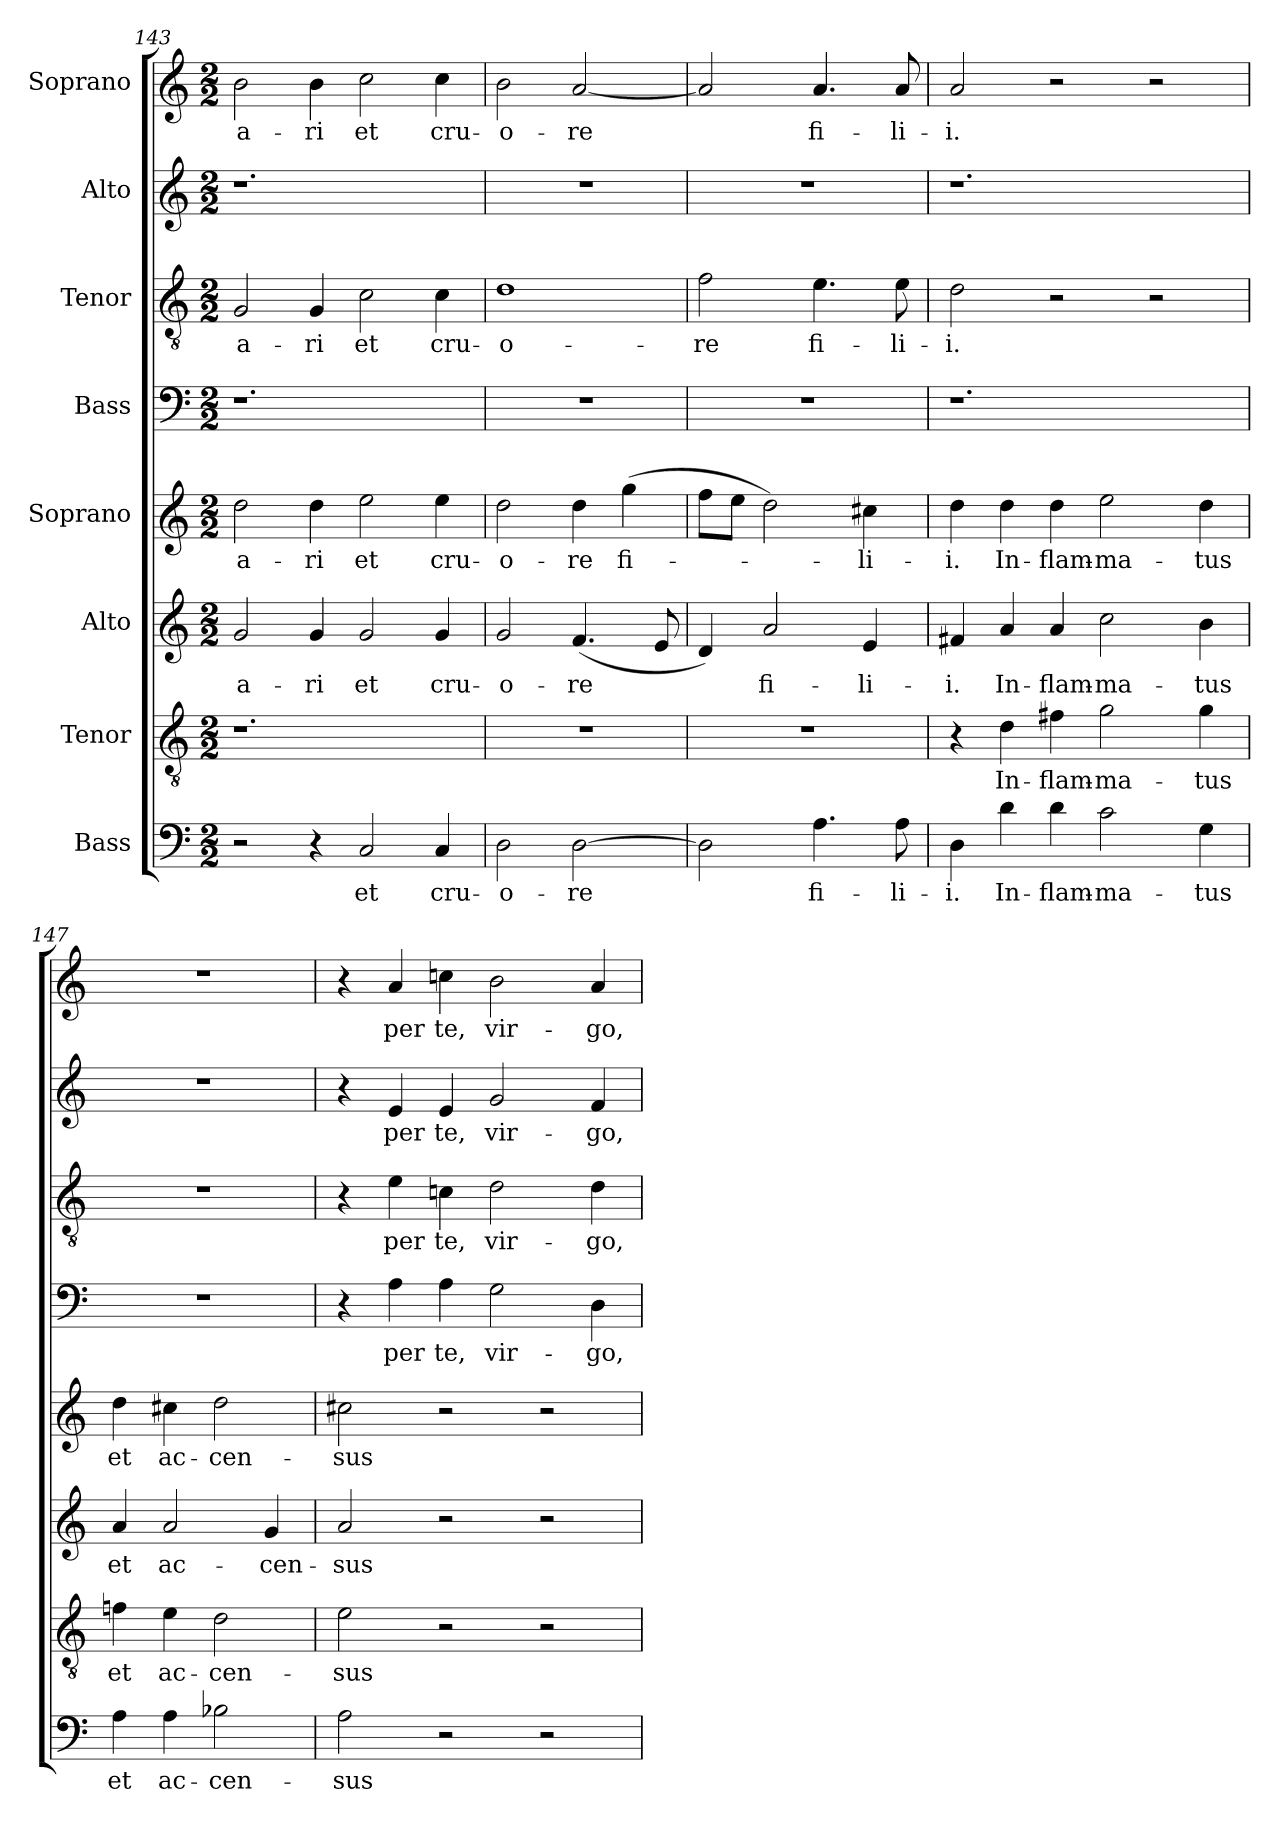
**kern	**text	**kern	**text	**kern	**text	**kern	**text	**kern	**text	**kern	**text	**kern	**text	**kern	**text
*part8	*part8	*part7	*part7	*part6	*part6	*part5	*part5	*part4	*part4	*part3	*part3	*part2	*part2	*part1	*part1
*staff8	*staff8	*staff7	*staff7	*staff6	*staff6	*staff5	*staff5	*staff4	*staff4	*staff3	*staff3	*staff2	*staff2	*staff1	*staff1
*I"Bass	*	*I"Tenor	*	*I"Alto	*	*I"Soprano	*	*I"Bass	*	*I"Tenor	*	*I"Alto	*	*I"Soprano	*
*clefF4	*	*clefGv2	*	*clefG2	*	*clefG2	*	*clefF4	*	*clefGv2	*	*clefG2	*	*clefG2	*
*k[]	*	*k[]	*	*k[]	*	*k[]	*	*k[]	*	*k[]	*	*k[]	*	*k[]	*
*C:	*	*C:	*	*C:	*	*C:	*	*C:	*	*C:	*	*C:	*	*C:	*
*M2/2	*	*M2/2	*	*M2/2	*	*M2/2	*	*M2/2	*	*M2/2	*	*M2/2	*	*M2/2	*
=143	=143	=143	=143	=143	=143	=143	=143	=143	=143	=143	=143	=143	=143	=143	=143
2r	.	1.r	.	2g/	-a-	2dd\	-a-	1.r	.	2G/	-a-	1.r	.	2b\	-a-
4r	.	.	.	4g/	-ri	4dd\	-ri	.	.	4G/	-ri	.	.	4b\	-ri
2C/	et	.	.	2g/	et	2ee\	et	.	.	2c\	et	.	.	2cc\	et
4C/	cru-	.	.	4g/	cru-	4ee\	cru-	.	.	4c\	cru-	.	.	4cc\	cru-
=144	=144	=144	=144	=144	=144	=144	=144	=144	=144	=144	=144	=144	=144	=144	=144
2D\	-o-	1r	.	2g/	-o-	2dd\	-o-	1r	.	1d	-o-	1r	.	2b\	-o-
[2D\	-re	.	.	(4.f/	-re	4dd\	-re	.	.	.	.	.	.	[2a/	-re
.	.	.	.	.	.	(4gg\	fi-	.	.	.	.	.	.	.	.
.	.	.	.	8e/	.	.	.	.	.	.	.	.	.	.	.
=145	=145	=145	=145	=145	=145	=145	=145	=145	=145	=145	=145	=145	=145	=145	=145
2D\]	.	1r	.	4d/)	.	8ff\L	.	1r	.	2f\	-re	1r	.	2a/]	.
.	.	.	.	.	.	8ee\J	.	.	.	.	.	.	.	.	.
.	.	.	.	2a/	fi-	2dd\)	.	.	.	.	.	.	.	.	.
4.A\	fi-	.	.	.	.	.	.	.	.	4.e\	fi-	.	.	4.a/	fi-
.	.	.	.	4e/	-li-	4cc#X\	-li-	.	.	.	.	.	.	.	.
8A\	-li-	.	.	.	.	.	.	.	.	8e\	-li-	.	.	8a/	-li-
=146	=146	=146	=146	=146	=146	=146	=146	=146	=146	=146	=146	=146	=146	=146	=146
4D\	i.	4r	i.	4f#X/	i.	4dd\	-i.	1.r	.	2d\	-i.	1.r	.	2a/	-i.
4d\	In-	4d\	In-	4a/	In-	4dd\	In-	.	.	.	.	.	.	.	.
4d\	-flam-	4f#X\	-flam-	4a/	-flam-	4dd\	-flam-	.	.	2r	.	.	.	2r	.
2c\	-ma-	2g\	-ma-	2cc\	-ma-	2ee\	-ma-	.	.	.	.	.	.	.	.
.	.	.	.	.	.	.	.	.	.	2r	.	.	.	2r	.
4G\	-tus	4g\	-tus	4b\	-tus	4dd\	-tus	.	.	.	.	.	.	.	.
=147	=147	=147	=147	=147	=147	=147	=147	=147	=147	=147	=147	=147	=147	=147	=147
4A\	et	4fn\	et	4a/	et	4dd\	et	1r	.	1r	.	1r	.	1r	.
4A\	ac-	4e\	ac-	2a/	ac-	4cc#X\	ac-	.	.	.	.	.	.	.	.
2B-X\	-cen-	2d\	-cen-	.	.	2dd\	-cen-	.	.	.	.	.	.	.	.
.	.	.	.	4g/	-cen-	.	.	.	.	.	.	.	.	.	.
!!LO:PB:g=z
=148	=148	=148	=148	=148	=148	=148	=148	=148	=148	=148	=148	=148	=148	=148	=148
2A\	-sus	2e\	-sus	2a/	-sus	2cc#X\	-sus	4r	.	4r	.	4r	.	4r	.
.	.	.	.	.	.	.	.	4A\	per	4e\	per	4e/	per	4a/	per
2r	.	2r	.	2r	.	2r	.	4A\	te,	4cn\	te,	4e/	te,	4ccn\	te,
.	.	.	.	.	.	.	.	2G\	vir-	2d\	vir-	2g/	vir-	2b\	vir-
2r	.	2r	.	2r	.	2r	.	.	.	.	.	.	.	.	.
.	.	.	.	.	.	.	.	4D\	-go,	4d\	-go,	4f/	-go,	4a/	-go,
=	=	=	=	=	=	=	=	=	=	=	=	=	=	=	=
*-	*-	*-	*-	*-	*-	*-	*-	*-	*-	*-	*-	*-	*-	*-	*-
